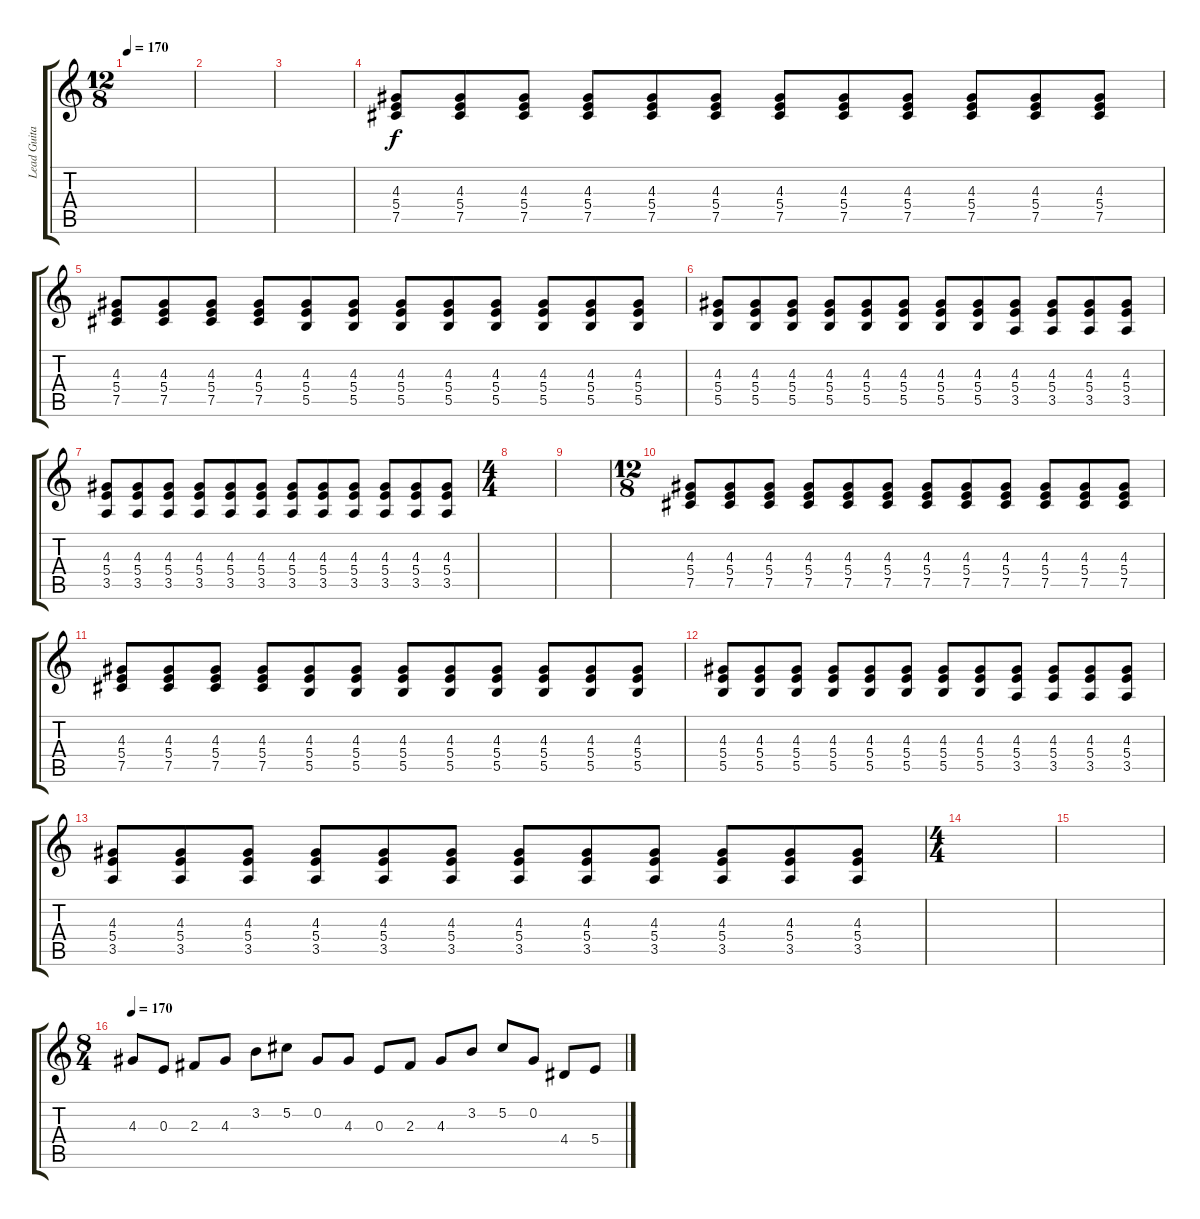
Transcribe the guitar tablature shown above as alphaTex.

\track ("Lead Guitar 1" "Lead Guita") {instrument overdrivenguitar}
\staff {score tabs}
\tuning (Db4 Ab3 E3 B2 Gb2 Db2) {hide}
\ts (12 8)
\tempo 170
\clef g2
\ks c
|
|
|
(4.3 5.4 7.5).8 (4.3 5.4 7.5).8 (4.3 5.4 7.5).8 (4.3 5.4 7.5).8 (4.3 5.4 7.5).8 (4.3 5.4 7.5).8 (4.3 5.4 7.5).8 (4.3 5.4 7.5).8 (4.3 5.4 7.5).8 (4.3 5.4 7.5).8 (4.3 5.4 7.5).8 (4.3 5.4 7.5).8 |
(4.3 5.4 7.5).8 (4.3 5.4 7.5).8 (4.3 5.4 7.5).8 (4.3 5.4 7.5).8 (4.3 5.4 5.5).8 (4.3 5.4 5.5).8 (4.3 5.4 5.5).8 (4.3 5.4 5.5).8 (4.3 5.4 5.5).8 (4.3 5.4 5.5).8 (4.3 5.4 5.5).8 (4.3 5.4 5.5).8 |
(4.3 5.4 5.5).8 (4.3 5.4 5.5).8 (4.3 5.4 5.5).8 (4.3 5.4 5.5).8 (4.3 5.4 5.5).8 (4.3 5.4 5.5).8 (4.3 5.4 5.5).8 (4.3 5.4 5.5).8 (4.3 5.4 3.5).8 (4.3 5.4 3.5).8 (4.3 5.4 3.5).8 (4.3 5.4 3.5).8 |
(4.3 5.4 3.5).8 (4.3 5.4 3.5).8 (4.3 5.4 3.5).8 (4.3 5.4 3.5).8 (4.3 5.4 3.5).8 (4.3 5.4 3.5).8 (4.3 5.4 3.5).8 (4.3 5.4 3.5).8 (4.3 5.4 3.5).8 (4.3 5.4 3.5).8 (4.3 5.4 3.5).8 (4.3 5.4 3.5).8 |
\ts (4 4)
|
|
\ts (12 8)
(4.3 5.4 7.5).8 (4.3 5.4 7.5).8 (4.3 5.4 7.5).8 (4.3 5.4 7.5).8 (4.3 5.4 7.5).8 (4.3 5.4 7.5).8 (4.3 5.4 7.5).8 (4.3 5.4 7.5).8 (4.3 5.4 7.5).8 (4.3 5.4 7.5).8 (4.3 5.4 7.5).8 (4.3 5.4 7.5).8 |
(4.3 5.4 7.5).8 (4.3 5.4 7.5).8 (4.3 5.4 7.5).8 (4.3 5.4 7.5).8 (4.3 5.4 5.5).8 (4.3 5.4 5.5).8 (4.3 5.4 5.5).8 (4.3 5.4 5.5).8 (4.3 5.4 5.5).8 (4.3 5.4 5.5).8 (4.3 5.4 5.5).8 (4.3 5.4 5.5).8 |
(4.3 5.4 5.5).8 (4.3 5.4 5.5).8 (4.3 5.4 5.5).8 (4.3 5.4 5.5).8 (4.3 5.4 5.5).8 (4.3 5.4 5.5).8 (4.3 5.4 5.5).8 (4.3 5.4 5.5).8 (4.3 5.4 3.5).8 (4.3 5.4 3.5).8 (4.3 5.4 3.5).8 (4.3 5.4 3.5).8 |
(4.3 5.4 3.5).8 (4.3 5.4 3.5).8 (4.3 5.4 3.5).8 (4.3 5.4 3.5).8 (4.3 5.4 3.5).8 (4.3 5.4 3.5).8 (4.3 5.4 3.5).8 (4.3 5.4 3.5).8 (4.3 5.4 3.5).8 (4.3 5.4 3.5).8 (4.3 5.4 3.5).8 (4.3 5.4 3.5).8 |
\ts (4 4)
|
|
\ts (8 4)
\tempo 170
4.3.8 0.3.8 2.3.8 4.3.8 3.2.8 5.2.8 0.2.8 4.3.8 0.3.8 2.3.8 4.3.8 3.2.8 5.2.8 0.2.8 4.4.8 5.4.8
